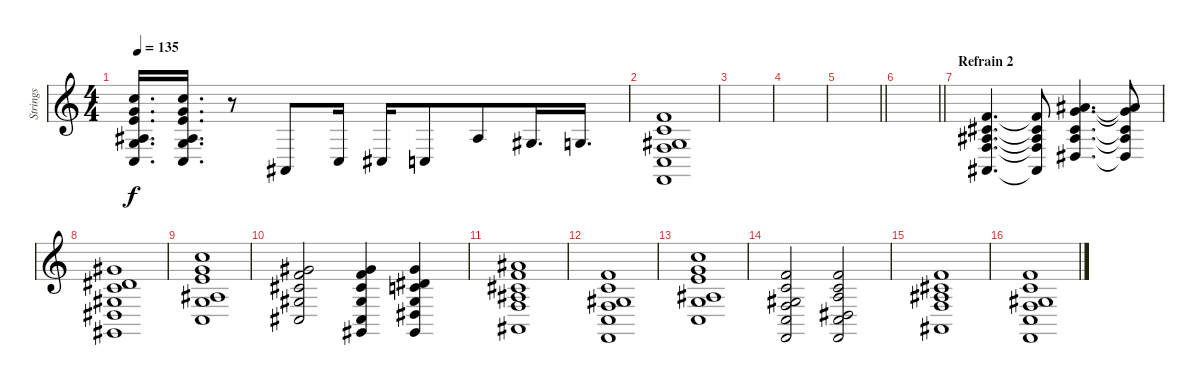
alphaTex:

\track ("Strings" "Strings") {instrument stringensemble1}
\staff {score}
\tuning (E4 B3 G3 D3 A2 E2) {hide}
\ts (4 4)
\tempo 135
\clef g2
\ks c
(8.1 8.2 9.3 8.4 10.5 8.6).16{d dy f} (8.1 8.2 9.3 8.4 10.5 8.6).16{d} r.8 1.5.8 3.5.16 4.5.16{beam merge} 3.5.8 3.3.8{beam merge} 1.3.16{d beam merge} 0.3.16{d} |
(1.1 1.2 1.3 3.4 3.5 1.6).1 |
|
|
\barLineRight lightlight
|
\barLineRight lightlight
|
\section ("" "Refrain 2")
(1.1 2.2 3.3 3.4 1.5).4{d} (1.1{t} 2.2{t} 3.3{t} 3.4{t} 1.5{t}).8 (6.1 8.2 6.3 8.4 6.5).4{d} (6.1{t} 8.2{t} 6.3{t} 8.4{t} 6.5{t}).8 |
(4.1 4.2 5.3 6.4 6.5 4.6).1 |
(8.1 8.2 9.3 8.4 10.5 8.6).1 |
(4.1 6.2 6.3 6.4 4.5).2 (4.1 6.2 6.3 6.4 4.5 4.6).4 (4.1 4.2 5.3 6.4 6.5 4.6).4 |
(6.1 6.2 6.3 8.4 8.5 6.6).1 |
(1.1 1.2 1.3 3.4 3.5 1.6).1 |
(8.1 8.2 9.3 8.4 10.5 8.6).1 |
(1.1 1.2 1.3 3.4 3.5 1.6).2 (1.1 1.2 2.3 1.4 3.5 1.6).2 |
(6.2 6.3 8.4 8.5 6.6).1 |
(1.1 1.2 1.3 3.4 3.5 1.6).1
